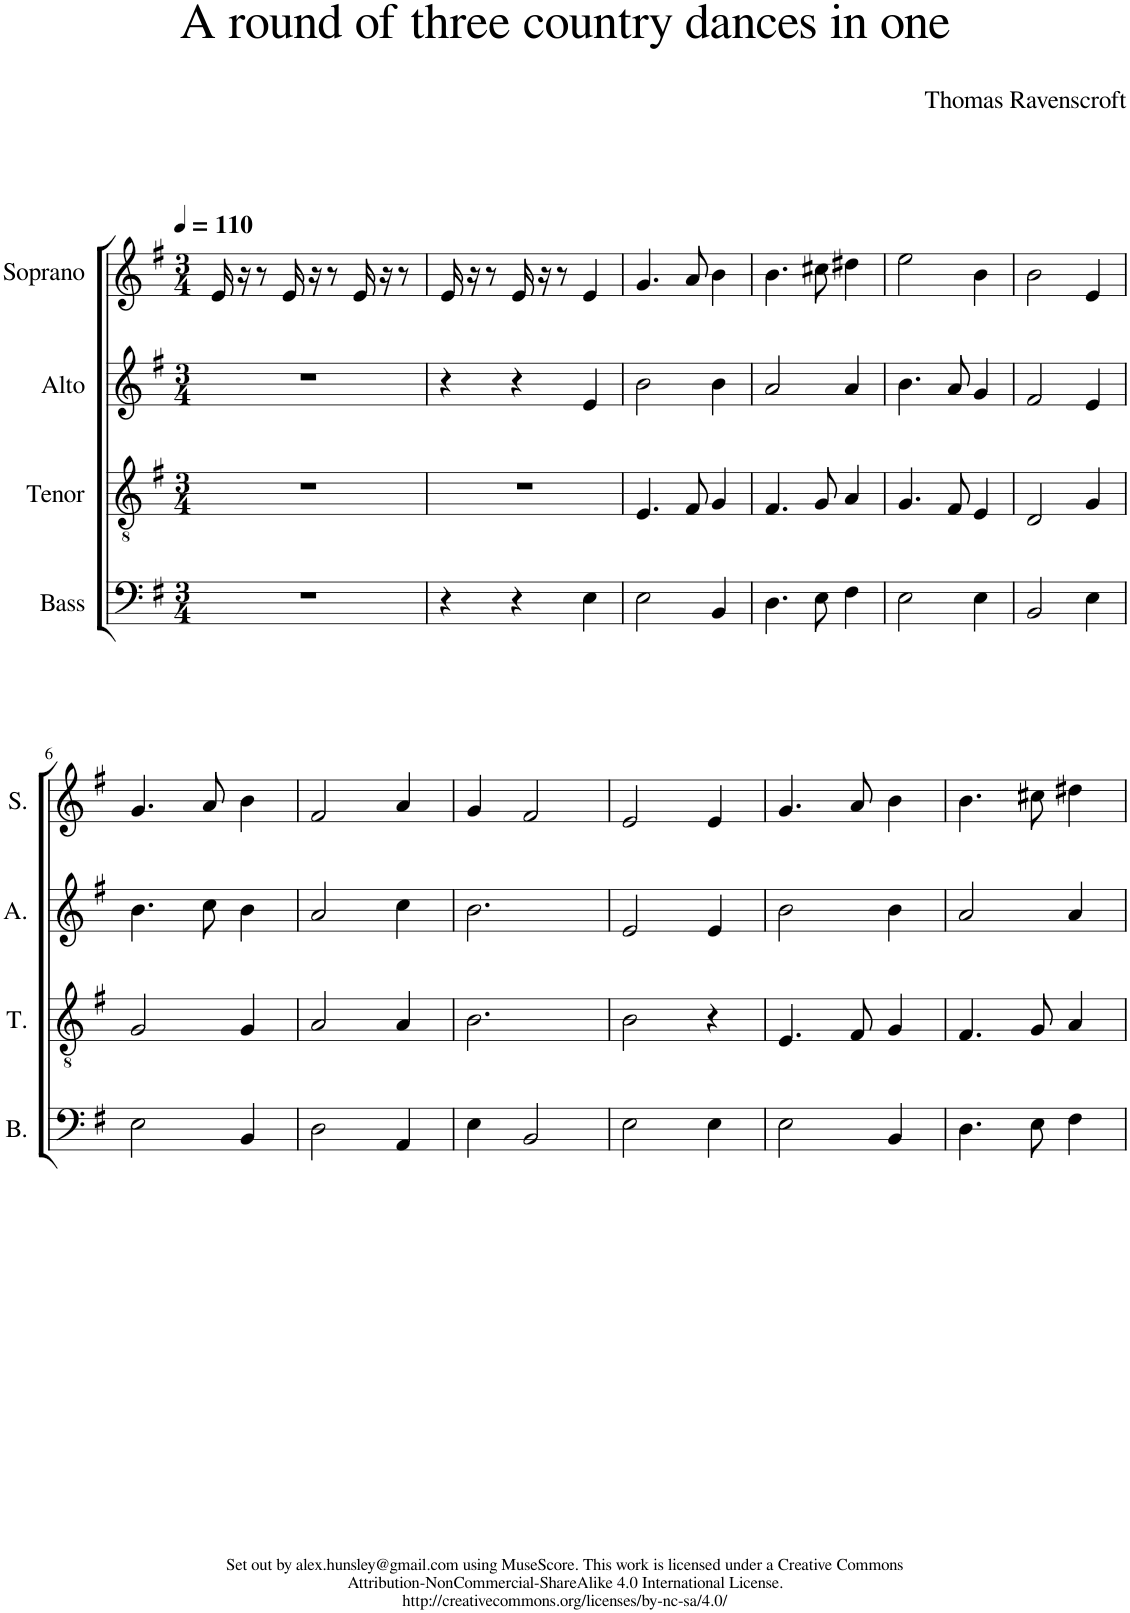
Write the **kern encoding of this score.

**kern	**kern	**kern	**kern
*part4	*part3	*part2	*part1
*staff4	*staff3	*staff2	*staff1
*I"Bass	*I"Tenor	*I"Alto	*I"Soprano
*I'B.	*I'T.	*I'A.	*I'S.
*clefF4	*clefGv2	*clefG2	*clefG2
*	*Trd4c7	*	*
*k[f#]	*k[f#]	*k[f#]	*k[f#]
*M3/4	*M3/4	*M3/4	*M3/4
*MM110	*MM110	*MM110	*MM110
=1	=1	=1	=1
2.r	2.r	2.r	16e/
.	.	.	16r
.	.	.	8r
.	.	.	16e/
.	.	.	16r
.	.	.	8r
.	.	.	16e/
.	.	.	16r
.	.	.	8r
=2	=2	=2	=2
4r	2.r	4r	16e/
.	.	.	16r
.	.	.	8r
4r	.	4r	16e/
.	.	.	16r
.	.	.	8r
4E\	.	4e/	4e/
=3	=3	=3	=3
2E\	4.E/	2b\	4.g/
.	8F#/	.	8a/
4BB/	4G/	4b\	4b\
=4	=4	=4	=4
4.D\	4.F#/	2a/	4.b\
8E\	8G/	.	8cc#X\
4F#\	4A/	4a/	4dd#X\
=5	=5	=5	=5
2E\	4.G/	4.b\	2ee\
.	8F#/	8a/	.
4E\	4E/	4g/	4b\
=6	=6	=6	=6
2BB/	2D/	2f#/	2b\
4E\	4G/	4e/	4e/
!!LO:LB:g=z
=6	=6	=6	=6
2E\	2G/	4.b\	4.g/
.	.	8cc\	8a/
4BB/	4G/	4b\	4b\
=7	=7	=7	=7
2D\	2A/	2a/	2f#/
4AA/	4A/	4cc\	4a/
=8	=8	=8	=8
4E\	2.B\	2.b\	4g/
2BB/	.	.	2f#/
=9	=9	=9	=9
2E\	2B\	2e/	2e/
4E\	4r	4e/	4e/
=10	=10	=10	=10
2E\	4.E/	2b\	4.g/
.	8F#/	.	8a/
4BB/	4G/	4b\	4b\
=11	=11	=11	=11
4.D\	4.F#/	2a/	4.b\
8E\	8G/	.	8cc#X\
4F#\	4A/	4a/	4dd#X\
=	=	=	=
*-	*-	*-	*-
